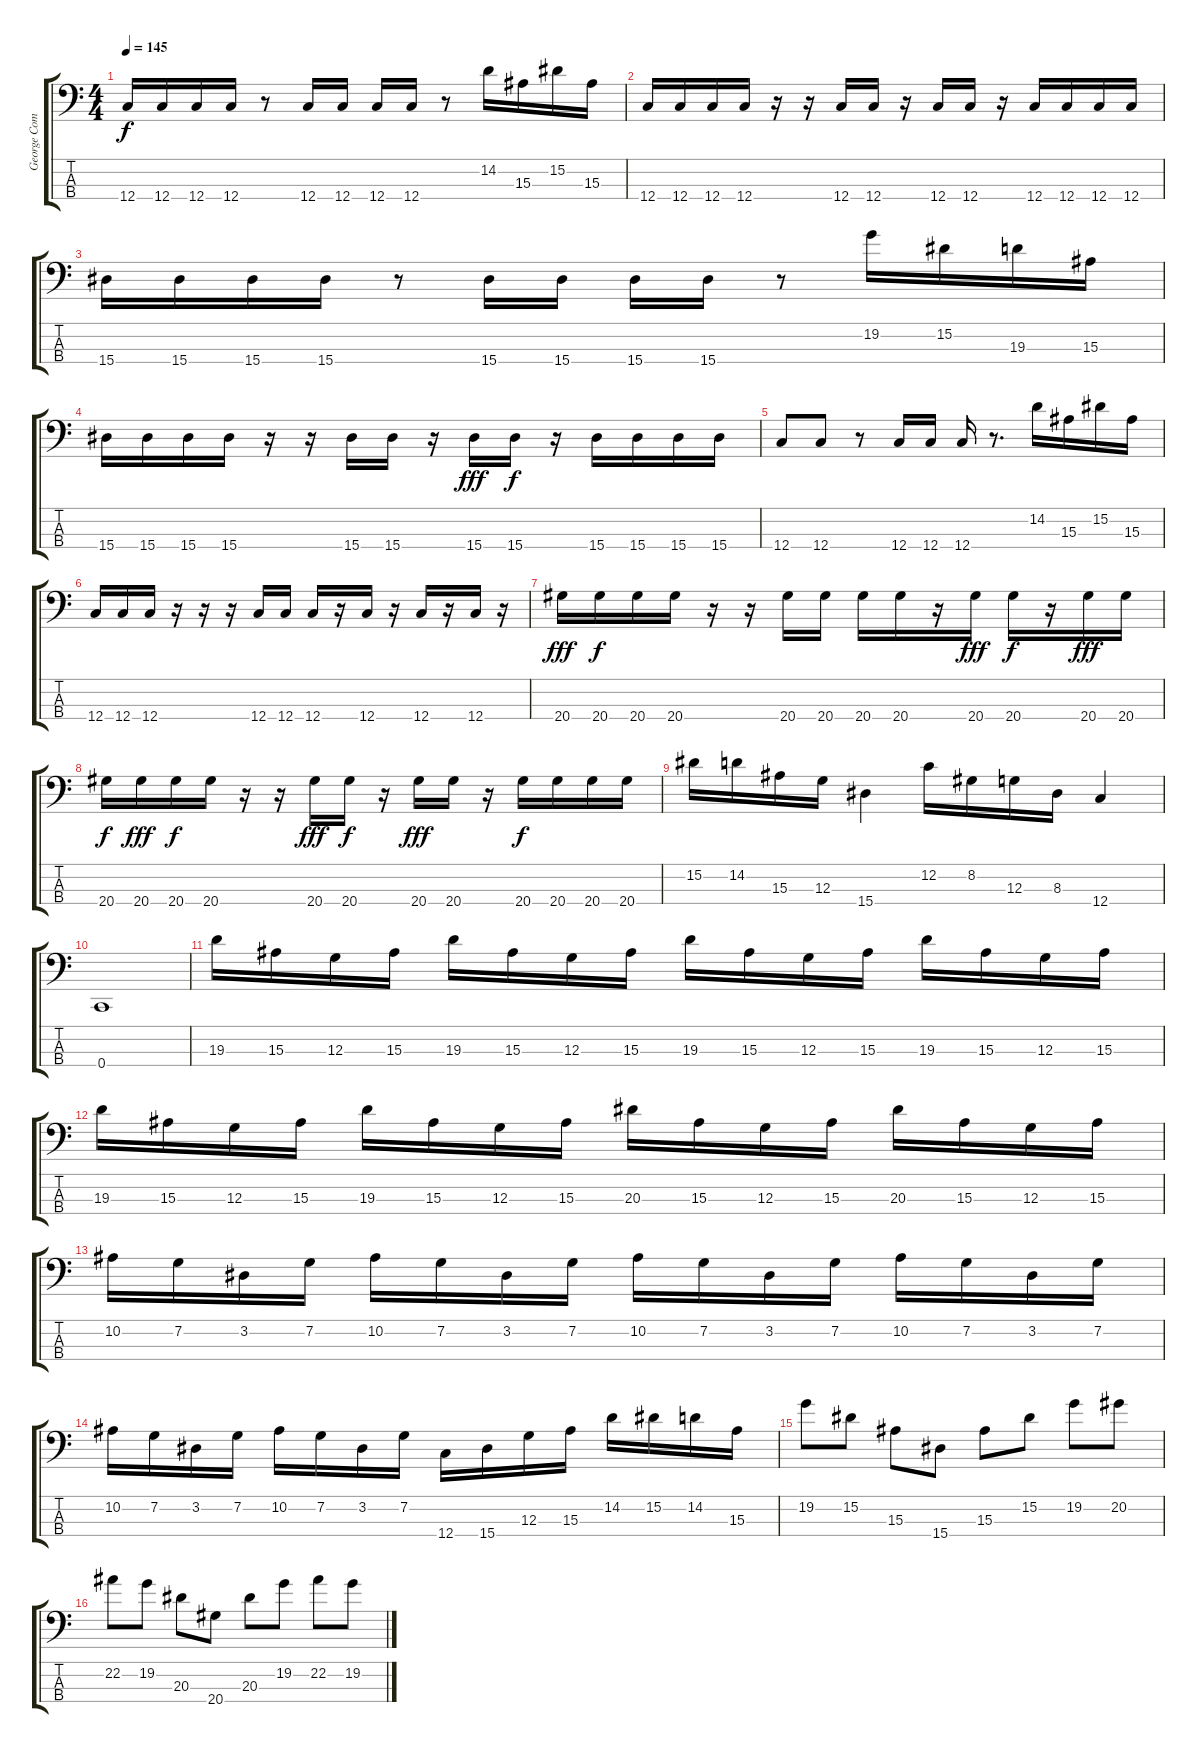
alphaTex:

\track ("George Comport" "George Com") {instrument electricbasspick}
\staff {score tabs}
\tuning (F2 C2 G1 C1) {hide}
\ts (4 4)
\tempo 145
\clef f4
\ks c
12.4.16{dy f} 12.4.16 12.4.16 12.4.16 r.8 12.4.16 12.4.16 12.4.16 12.4.16 r.8 14.2.16 15.3.16 15.2.16 15.3.16 |
12.4.16 12.4.16 12.4.16 12.4.16 r.16 r.16 12.4.16 12.4.16 r.16 12.4.16 12.4.16 r.16 12.4.16 12.4.16 12.4.16 12.4.16 |
15.4.16 15.4.16 15.4.16 15.4.16 r.8 15.4.16 15.4.16 15.4.16 15.4.16 r.8 19.2.16 15.2.16 19.3.16 15.3.16 |
15.4.16 15.4.16 15.4.16 15.4.16 r.16 r.16 15.4.16 15.4.16 r.16 15.4.16{dy fff} 15.4.16{dy f} r.16 15.4.16 15.4.16 15.4.16 15.4.16 |
12.4.8 12.4.8 r.8 12.4.16 12.4.16 12.4.16 r.8{d} 14.2.16 15.3.16 15.2.16 15.3.16 |
12.4.16 12.4.16 12.4.16 r.16 r.16 r.16 12.4.16 12.4.16 12.4.16 r.16 12.4.16 r.16 12.4.16 r.16 12.4.16 r.16 |
20.4.16{dy fff} 20.4.16{dy f} 20.4.16 20.4.16 r.16 r.16 20.4.16 20.4.16 20.4.16 20.4.16 r.16 20.4.16{dy fff} 20.4.16{dy f} r.16 20.4.16{dy fff} 20.4.16 |
20.4.16{dy f} 20.4.16{dy fff} 20.4.16{dy f} 20.4.16 r.16 r.16 20.4.16{dy fff} 20.4.16{dy f} r.16 20.4.16{dy fff} 20.4.16 r.16 20.4.16{dy f} 20.4.16 20.4.16 20.4.16 |
15.2.16 14.2.16 15.3.16 12.3.16 15.4.4 12.2.16 8.2.16 12.3.16 8.3.16 12.4.4 |
0.4.1 |
19.3.16 15.3.16 12.3.16 15.3.16 19.3.16 15.3.16 12.3.16 15.3.16 19.3.16 15.3.16 12.3.16 15.3.16 19.3.16 15.3.16 12.3.16 15.3.16 |
19.3.16 15.3.16 12.3.16 15.3.16 19.3.16 15.3.16 12.3.16 15.3.16 20.3.16 15.3.16 12.3.16 15.3.16 20.3.16 15.3.16 12.3.16 15.3.16 |
10.2.16 7.2.16 3.2.16 7.2.16 10.2.16 7.2.16 3.2.16 7.2.16 10.2.16 7.2.16 3.2.16 7.2.16 10.2.16 7.2.16 3.2.16 7.2.16 |
10.2.16 7.2.16 3.2.16 7.2.16 10.2.16 7.2.16 3.2.16 7.2.16 12.4.16 15.4.16 12.3.16 15.3.16 14.2.16 15.2.16 14.2.16 15.3.16 |
19.2.8 15.2.8 15.3.8 15.4.8 15.3.8 15.2.8 19.2.8 20.2.8 |
22.2.8 19.2.8 20.3.8 20.4.8 20.3.8 19.2.8 22.2.8 19.2.8
